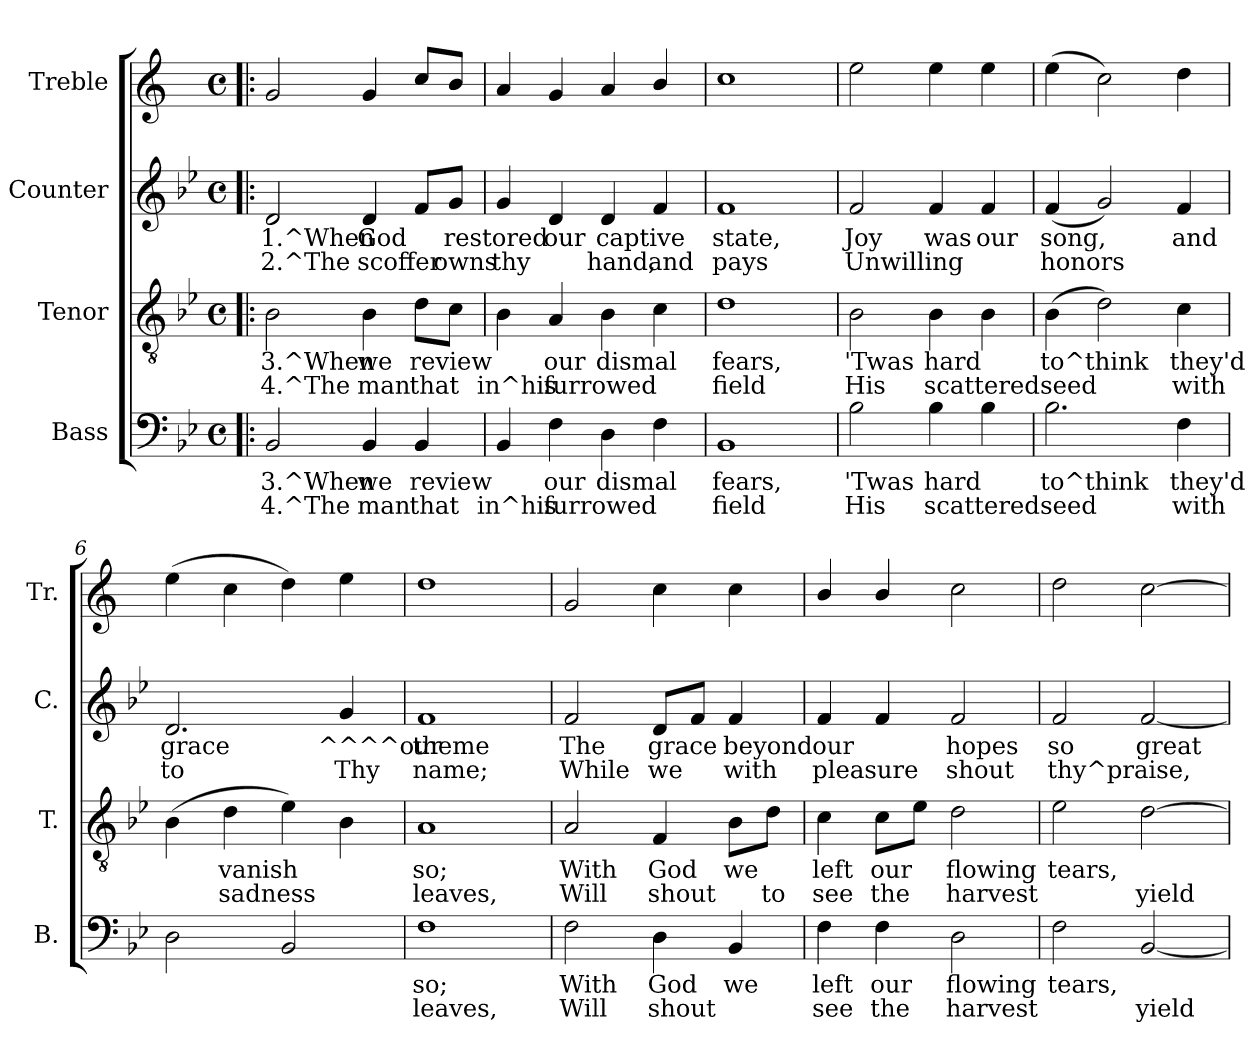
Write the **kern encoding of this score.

**kern	**text	**text	**kern	**text	**text	**kern	**text	**text	**kern
*part4	*part4	*part4	*part3	*part3	*part3	*part2	*part2	*part2	*part1
*staff4	*staff4	*staff4	*staff3	*staff3	*staff3	*staff2	*staff2	*staff2	*staff1
*I"Bass	*	*	*I"Tenor	*	*	*I"Counter	*	*	*I"Treble
*I'B.	*	*	*I'T.	*	*	*I'C.	*	*	*I'Tr.
!!LO:PB:g=z
*stria5	*	*	*stria5	*	*	*stria5	*	*	*stria5
*clefF4	*	*	*clefGv2	*	*	*clefG2	*	*	*clefG2
*	*	*	*	*	*	*	*	*	*ITrd1c2
*k[b-e-]	*	*	*k[b-e-]	*	*	*k[b-e-]	*	*	*k[b-e-]
*B-:	*	*	*B-:	*	*	*B-:	*	*	*B-:
*M4/4	*	*	*M4/4	*	*	*M4/4	*	*	*M4/4
*met(c)	*	*	*met(c)	*	*	*met(c)	*	*	*met(c)
=1!|:	=1!|:	=1!|:	=1!|:	=1!|:	=1!|:	=1!|:	=1!|:	=1!|:	=1!|:
!	!LO:LY:a:rj	!LO:LY:a:rj	!	!LO:LY:b:rj	!LO:LY:b:rj	!	!LO:LY:b:rj	!LO:LY:b:rj	!
2BB-/	3.^When	4.^The	2B-\	3.^When	4.^The	2d/	1.^When	2.^The	2f/
!	!LO:LY:a:rj	!LO:LY:a:rj	!	!LO:LY:b:rj	!LO:LY:b:rj	!	!LO:LY:b:rj	!LO:LY:b:rj	!
4BB-/	we	man	4B-\	we	man	4d/	God	scoffer	4f/
!	!LO:LY:a:rj	!LO:LY:a:rj	!	!LO:LY:b:rj	!LO:LY:b:rj	!	!LO:LY:b:rj	!LO:LY:b:rj	!
4BB-/	review	that	8d\L	review	that	8f/L	.	.	8b-/L
!	!	!	!	!LO:LY:b:rj	!LO:LY:b:rj	!	!LO:LY:b:rj	!LO:LY:b:rj	!
.	.	.	8c\J	.	.	8g/J	restored	owns	8a/J
=2	=2	=2	=2	=2	=2	=2	=2	=2	=2
!	!LO:LY:a:rj	!LO:LY:a:rj	!	!LO:LY:b:rj	!LO:LY:b:rj	!	!LO:LY:b:rj	!LO:LY:b:rj	!
4BB-/	.	in^his	4B-\	.	in^his	4g/	.	thy	4g/
!	!LO:LY:a:rj	!LO:LY:a:rj	!	!LO:LY:b:rj	!LO:LY:b:rj	!	!LO:LY:b:rj	!LO:LY:b:rj	!
4F\	our	furrowed	4A/	our	furrowed	4d/	our	.	4f/
!	!LO:LY:a:rj	!LO:LY:a:rj	!	!LO:LY:b:rj	!LO:LY:b:rj	!	!LO:LY:b:rj	!LO:LY:b:rj	!
4D\	dismal	.	4B-\	dismal	.	4d/	captive	hand,	4g/
!	!LO:LY:a:rj	!LO:LY:a:rj	!	!LO:LY:b:rj	!LO:LY:b:rj	!	!LO:LY:b:rj	!LO:LY:b:rj	!
4F\	.	.	4c\	.	.	4f/	.	and	4a/
=3	=3	=3	=3	=3	=3	=3	=3	=3	=3
!	!LO:LY:a:rj	!LO:LY:a:rj	!	!LO:LY:b:rj	!LO:LY:b:rj	!	!LO:LY:b:rj	!LO:LY:b:rj	!
1BB-	fears,	field	1d	fears,	field	1f	state,	pays	1b-
=4	=4	=4	=4	=4	=4	=4	=4	=4	=4
!	!LO:LY:a:rj	!LO:LY:a:rj	!	!LO:LY:b:rj	!LO:LY:b:rj	!	!LO:LY:b:rj	!LO:LY:b:rj	!
2B-\	'Twas	His	2B-\	'Twas	His	2f/	Joy	Unwilling	2dd\
!	!LO:LY:a:rj	!LO:LY:a:rj	!	!LO:LY:b:rj	!LO:LY:b:rj	!	!LO:LY:b:rj	!LO:LY:b:rj	!
4B-\	hard	scattered	4B-\	hard	scattered	4f/	was	.	4dd\
!	!LO:LY:a:rj	!LO:LY:a:rj	!	!LO:LY:b:rj	!LO:LY:b:rj	!	!LO:LY:b:rj	!LO:LY:b:rj	!
4B-\	.	.	4B-\	.	.	4f/	our	.	4dd\
=5	=5	=5	=5	=5	=5	=5	=5	=5	=5
!	!LO:LY:a:rj	!LO:LY:a:rj	!	!LO:LY:b:rj	!LO:LY:b:rj	!	!LO:LY:b:rj	!LO:LY:b:rj	!
2.B-\	to^think	seed	(>4B-\	to^think	seed	(<4f/	song,	honors	(>4dd>\
!	!	!	!	!LO:LY:b:rj	!LO:LY:b:rj	!	!LO:LY:b:rj	!LO:LY:b:rj	!
.	.	.	2d\)	.	.	2g/)	.	.	2b-\)
!	!LO:LY:a:rj	!LO:LY:a:rj	!	!LO:LY:b:rj	!LO:LY:b:rj	!	!LO:LY:b:rj	!LO:LY:b:rj	!
4F\	they'd	with	4c\	they'd	with	4f/	and	.	4cc\
=6	=6	=6	=6	=6	=6	=6	=6	=6	=6
!	!LO:LY:a:rj	!	!	!LO:LY:b:rj	!LO:LY:b:rj	!	!LO:LY:b:rj	!LO:LY:b:rj	!
2D\	.	.	(>4B-\	.	.	2.d/	grace	to	(>4dd\
!	!	!	!	!LO:LY:b:rj	!LO:LY:b:rj	!	!	!	!
.	.	.	4d\	vanish	sadness	.	.	.	4b-\
!	!LO:LY:a:rj	!	!	!LO:LY:b:rj	!LO:LY:b:rj	!	!	!	!
2BB-/	.	.	4e-\)	.	.	.	.	.	4cc\)
!	!	!	!	!LO:LY:b:rj	!LO:LY:b:rj	!	!LO:LY:b:rj	!LO:LY:b:rj	!
.	.	.	4B-\	.	.	4g/	^^^^our	Thy	4dd\
=7	=7	=7	=7	=7	=7	=7	=7	=7	=7
!	!LO:LY:a:rj	!LO:LY:a:rj	!	!LO:LY:b:rj	!LO:LY:b:rj	!	!LO:LY:b:rj	!LO:LY:b:rj	!
1F	so;	leaves,	1A	so;	leaves,	1f	theme	name;	1cc
=8	=8	=8	=8	=8	=8	=8	=8	=8	=8
!	!LO:LY:a:rj	!LO:LY:a:rj	!	!LO:LY:b:rj	!LO:LY:b:rj	!	!LO:LY:b:rj	!LO:LY:b:rj	!
2F\	With	Will	2A/	With	Will	2f/	The	While	2f/
!	!LO:LY:a:rj	!LO:LY:a:rj	!	!LO:LY:b:rj	!LO:LY:b:rj	!	!LO:LY:b:rj	!LO:LY:b:rj	!
4D\	God	shout	4F/	God	shout	8d/L	grace	we	4b-\
!	!	!	!	!	!	!	!LO:LY:b:rj	!LO:LY:b:rj	!
.	.	.	.	.	.	8f/J	.	.	.
!	!LO:LY:a:rj	!LO:LY:a:rj	!	!LO:LY:b:rj	!LO:LY:b:rj	!	!LO:LY:b:rj	!LO:LY:b:rj	!
4BB-/	we	.	8B-\L	we	.	4f/	beyond	with	4b-\
!	!	!	!	!LO:LY:b:rj	!LO:LY:b:rj	!	!	!	!
.	.	.	8d\J	.	to	.	.	.	.
=9	=9	=9	=9	=9	=9	=9	=9	=9	=9
!	!LO:LY:a:rj	!LO:LY:a:rj	!	!LO:LY:b:rj	!LO:LY:b:rj	!	!LO:LY:b:rj	!LO:LY:b:rj	!
4F\	left	see	4c\	left	see	4f/	our	pleasure	4a/
!	!LO:LY:a:rj	!LO:LY:a:rj	!	!LO:LY:b:rj	!LO:LY:b:rj	!	!LO:LY:b:rj	!LO:LY:b:rj	!
4F\	our	the	8c\L	our	the	4f/	.	.	4a/
!	!	!	!	!LO:LY:b:rj	!LO:LY:b:rj	!	!	!	!
.	.	.	8e-\J	.	.	.	.	.	.
!	!LO:LY:a:rj	!LO:LY:a:rj	!	!LO:LY:b:rj	!LO:LY:b:rj	!	!LO:LY:b:rj	!LO:LY:b:rj	!
2D\	flowing	harvest	2d\	flowing	harvest	2f/	hopes	shout	2b-\
=10	=10	=10	=10	=10	=10	=10	=10	=10	=10
!	!LO:LY:a:rj	!LO:LY:a:rj	!	!LO:LY:b:rj	!LO:LY:b:rj	!	!LO:LY:b:rj	!LO:LY:b:rj	!
2F\	tears,	.	2e-\	tears,	.	2f/	so	thy^praise,	2cc>\
!	!LO:LY:a:rj	!LO:LY:a:rj	!	!LO:LY:b:rj	!LO:LY:b:rj	!	!LO:LY:b:rj	!LO:LY:b:rj	!
[<2BB-/	.	yield	[<2d\	.	yield	[<2f/	great	.	[<2b-\
=	=	=	=	=	=	=	=	=	=
*-	*-	*-	*-	*-	*-	*-	*-	*-	*-
